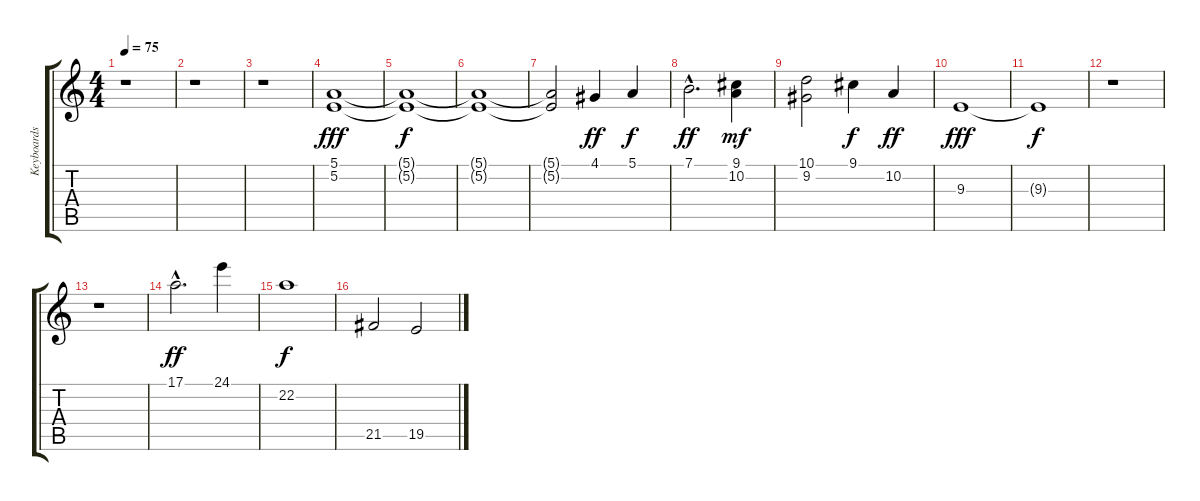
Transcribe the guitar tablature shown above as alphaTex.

\track ("Keyboards" "Keyboards") {instrument synthstrings1}
\staff {score tabs}
\tuning (E4 B3 G3 D3 A2 E2) {hide}
\ts (4 4)
\tempo 75
\clef g2
\ks c
r.1{dy f} |
r.1 |
r.1 |
(5.1 5.2).1{dy fff} |
(5.1{t} 5.2{t}).1{dy f} |
(5.1{t} 5.2{t}).1 |
(5.1{t} 5.2{t}).2 4.1.4{dy ff} 5.1.4{dy f} |
7.1{hac}.2{d dy ff} (9.1 10.2).4{dy mf} |
(10.1 9.2).2 9.1.4{dy f} 10.2.4{dy ff} |
9.3.1{dy fff} |
9.3{t}.1{dy f} |
r.1 |
r.1 |
17.1{hac}.2{d dy ff} 24.1.4 |
22.2.1{dy f} |
21.5.2 19.5.2
